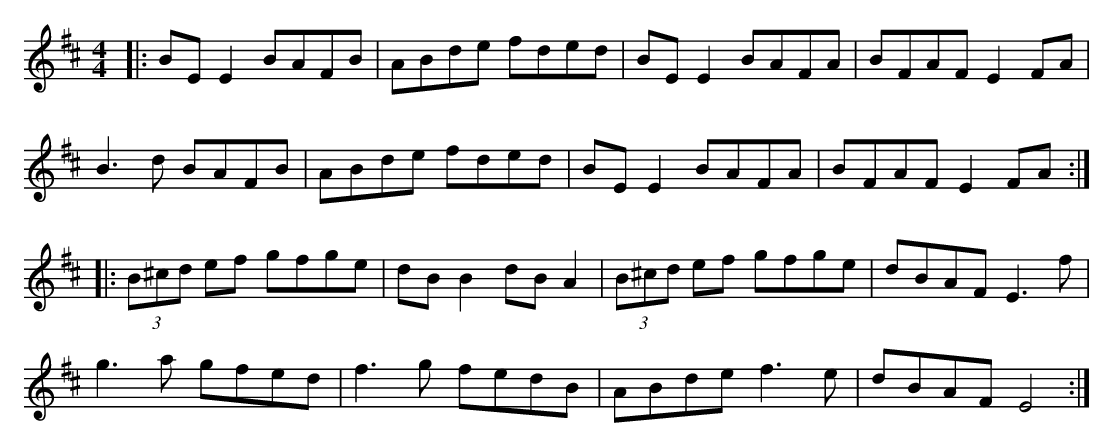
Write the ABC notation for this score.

X:1
M:4/4
K:Edor
|:BE E2 BAFB|ABde fded|BE E2 BAFA|BFAF E2 FA|
B3d BAFB|ABde fded|BE E2 BAFA|BFAF E2 FA:|
|:(3B^cd ef gfge|dB B2 dB A2|(3B^cd ef gfge|dBAF E3f|
g3a gfed|f3g fedB|ABde f3e|dBAF E4:|
